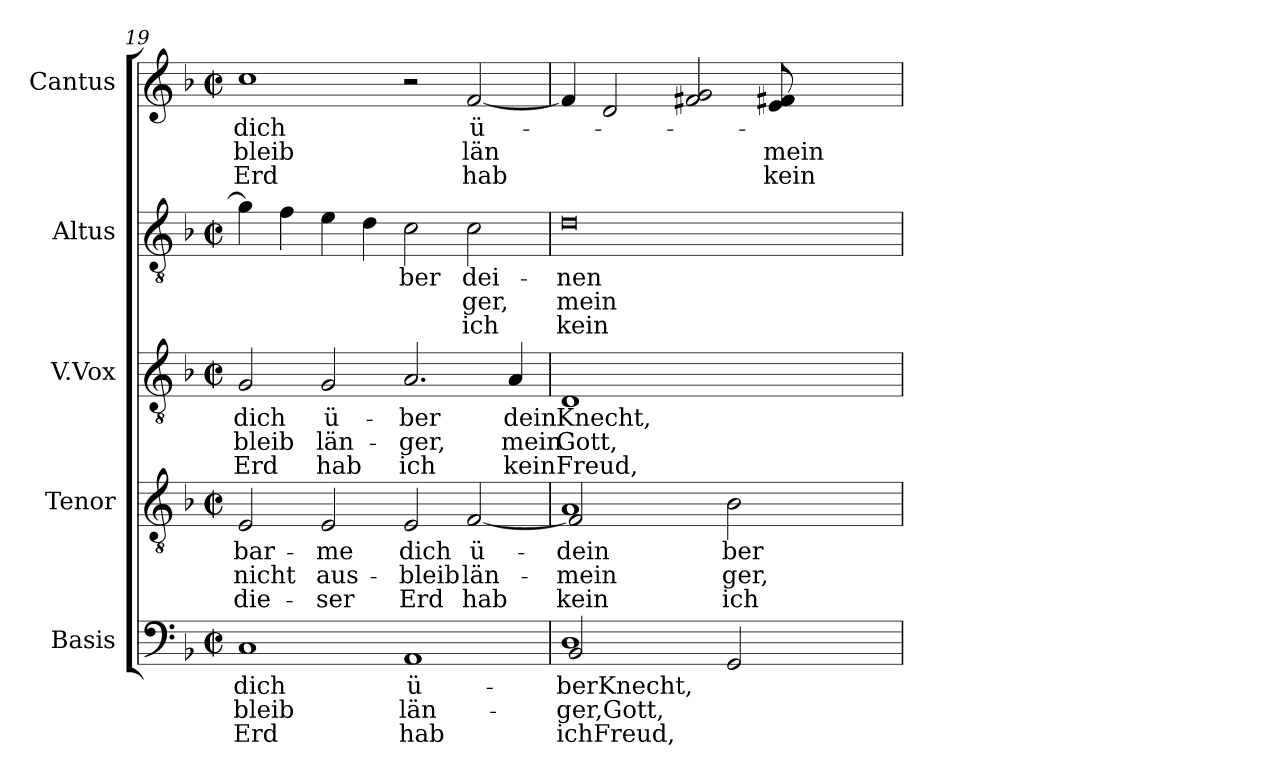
**kern	**text	**text	**text	**kern	**text	**text	**text	**kern	**text	**text	**text	**kern	**text	**text	**text	**kern	**text	**text	**text
*part5	*part5	*part5	*part5	*part4	*part4	*part4	*part4	*part3	*part3	*part3	*part3	*part2	*part2	*part2	*part2	*part1	*part1	*part1	*part1
*staff5	*staff5	*staff5	*staff5	*staff4	*staff4	*staff4	*staff4	*staff3	*staff3	*staff3	*staff3	*staff2	*staff2	*staff2	*staff2	*staff1	*staff1	*staff1	*staff1
*I"Basis	*	*	*	*I"Tenor	*	*	*	*I"V.Vox	*	*	*	*I"Altus	*	*	*	*I"Cantus	*	*	*
*I'B	*	*	*	*I'T	*	*	*	*	*	*	*	*I'A	*	*	*	*I'C	*	*	*
*clefF4	*	*	*	*clefGv2	*	*	*	*clefGv2	*	*	*	*clefGv2	*	*	*	*clefG2	*	*	*
*k[b-]	*	*	*	*k[b-]	*	*	*	*k[b-]	*	*	*	*k[b-]	*	*	*	*k[b-]	*	*	*
*F:	*	*	*	*F:	*	*	*	*F:	*	*	*	*F:	*	*	*	*F:	*	*	*
*M2/2	*	*	*	*M2/2	*	*	*	*M2/2	*	*	*	*M2/2	*	*	*	*M2/2	*	*	*
*met(c|)	*	*	*	*met(c|)	*	*	*	*met(c|)	*	*	*	*met(c|)	*	*	*	*met(c|)	*	*	*
=19	=19	=19	=19	=19	=19	=19	=19	=19	=19	=19	=19	=19	=19	=19	=19	=19	=19	=19	=19
!	!LO:LY:b:cj	!LO:LY:b:cj	!LO:LY:b:cj	!	!LO:LY:b:cj	!LO:LY:b:cj	!LO:LY:b:cj	!	!LO:LY:b:cj	!LO:LY:b:cj	!LO:LY:b:cj	!	!LO:LY:b:cj	!LO:LY:b:cj	!LO:LY:b:cj	!	!LO:LY:b:cj	!LO:LY:b:cj	!LO:LY:b:cj
1C	dich	bleib	Erd	2E/	bar-	-nicht	die-	2G/	dich	bleib	Erd	4g\]	.	-	-	1cc	dich	bleib	Erd
!	!	!	!	!	!	!	!	!	!	!	!	!	!LO:LY:b:cj	!LO:LY:b:cj	!LO:LY:b:cj	!	!	!	!
.	.	.	.	.	.	.	.	.	.	.	.	4f\	.	-	-	.	.	.	.
!	!	!	!	!	!LO:LY:b:cj	!LO:LY:b:cj	!LO:LY:b:cj	!	!LO:LY:b:cj	!LO:LY:b:cj	!LO:LY:b:cj	!	!LO:LY:b:cj	!LO:LY:b:cj	!LO:LY:b:cj	!	!	!	!
.	.	.	.	2E/	-me	aus-	-ser	2G/	ü-	-län-	-hab	4e\	.	-	-	.	.	.	.
!	!	!	!	!	!	!	!	!	!	!	!	!	!LO:LY:b:cj	!LO:LY:b:cj	!LO:LY:b:cj	!	!	!	!
.	.	.	.	.	.	.	.	.	.	.	.	4d\	.	-	-	.	.	.	.
!	!LO:LY:b:cj	!LO:LY:b:cj	!LO:LY:b:cj	!	!LO:LY:b:cj	!LO:LY:b:cj	!LO:LY:b:cj	!	!LO:LY:b:cj	!LO:LY:b:cj	!LO:LY:b:cj	!	!LO:LY:b:cj	!LO:LY:b:cj	!LO:LY:b:cj	!	!	!	!
1AA	ü-	-län-	-hab	2E/	dich	bleib	Erd	2.A/	ber	ger,	ich	2c\	ber	-	-	2r	.	.	.
!	!	!	!	!	!LO:LY:b:cj	!LO:LY:b:cj	!LO:LY:b:cj	!	!	!	!	!	!LO:LY:b:cj	!LO:LY:b:cj	!LO:LY:b:cj	!	!LO:LY:b:cj	!LO:LY:b:cj	!LO:LY:b:cj
.	.	.	.	[<2F/	ü-	-län-	-hab	.	.	.	.	2c\	dei-	-ger,	ich	[<2f/	ü-	-län-	-hab
!	!	!	!	!	!	!	!	!	!LO:LY:b:cj	!LO:LY:b:cj	!LO:LY:b:cj	!	!	!	!	!	!	!	!
.	.	.	.	.	.	.	.	4A/	dein	mein	kein	.	.	.	.	.	.	.	.
=20	=20	=20	=20	=20	=20	=20	=20	=20	=20	=20	=20	=20	=20	=20	=20	=20	=20	=20	=20
*^	*	*	*	*	*	*	*	*	*	*	*	*	*	*	*	*	*	*	*
!	!	!LO:LY:b:cj	!LO:LY:b:cj	!LO:LY:b:cj	!	!LO:LY:b:cj	!LO:LY:b:cj	!LO:LY:b:cj	!	!LO:LY:b:cj	!LO:LY:b:cj	!LO:LY:b:cj	!	!LO:LY:b:cj	!LO:LY:b:cj	!LO:LY:b:cj	!	!LO:LY:b:cj	!LO:LY:b:cj	!LO:LY:b:cj
*	*	*	*	*	*^	*	*	*	*	*	*	*	*	*	*	*	*	*	*	*
1D	2BB-/	berKnecht,	ger,Gott,	ichFreud,	1A	2F/]	dein	mein	kein	1D	Knecht,	Gott,	Freud,	0d	nen	mein	kein	4f/]	.	-	-
.	.	.	.	.	.	.	.	.	.	.	.	.	.	.	.	.	.	2d/	.	.	.
.	2ryy	.	.	.	.	2ryy	.	.	.	.	.	.	.	.	.	.	.	.	.	.	.
.	.	.	.	.	.	.	.	.	.	.	.	.	.	.	.	.	.	2g/ 2f#/	.	.	.
!	!	!LO:LY:b:cj	!LO:LY:b:cj	!LO:LY:b:cj	!	!	!LO:LY:b:cj	!LO:LY:b:cj	!LO:LY:b:cj	!	!	!	!	!	!	!	!	!	!	!	!
2GG/	1ryy	.	.	.	2B-\	1ryy	ber	ger,	ich	1ryy	.	.	.	.	.	.	.	.	.	.	.
!	!	!	!	!	!	!	!	!	!	!	!	!	!	!	!	!	!	!	!LO:LY:b:cj	!LO:LY:b:cj	!LO:LY:b:cj
.	.	.	.	.	.	.	.	.	.	.	.	.	.	.	.	.	.	8f#X/ 8e/	.	mein	kein
.	.	.	.	.	.	.	.	.	.	.	.	.	.	.	.	.	.	2ryy	.	.	.
2ryy	.	.	.	.	2ryy	.	.	.	.	.	.	.	.	.	.	.	.	.	.	.	.
.	.	.	.	.	.	.	.	.	.	.	.	.	.	.	.	.	.	8ryy	.	.	.
*v	*v	*	*	*	*	*	*	*	*	*	*	*	*	*	*	*	*	*	*	*	*
*	*	*	*	*v	*v	*	*	*	*	*	*	*	*	*	*	*	*	*	*	*
=	=	=	=	=	=	=	=	=	=	=	=	=	=	=	=	=	=	=	=
*-	*-	*-	*-	*-	*-	*-	*-	*-	*-	*-	*-	*-	*-	*-	*-	*-	*-	*-	*-
